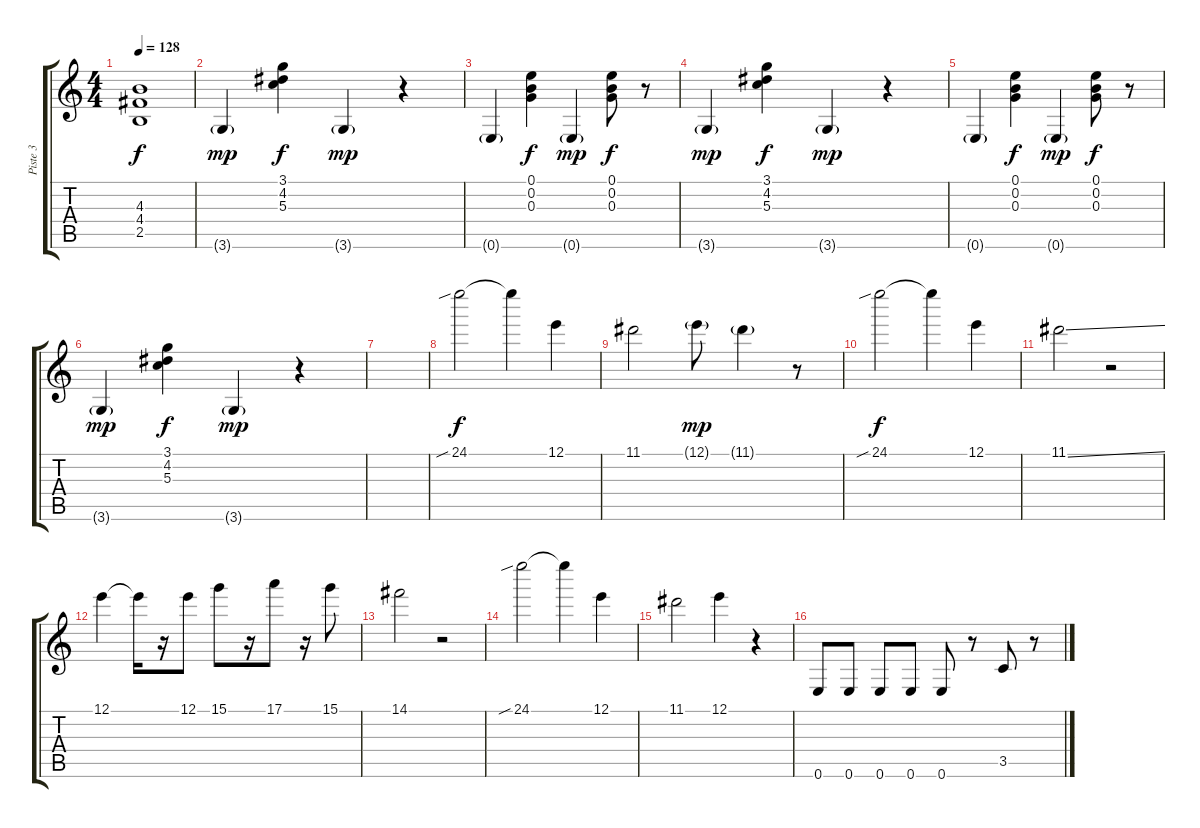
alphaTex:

\track ("Piste 3" "Piste 3") {instrument overdrivenguitar}
\staff {score tabs}
\tuning (E4 B3 G3 D3 A2 E2) {hide}
\ts (4 4)
\tempo 128
\clef g2
\ks c
(4.3 4.4 2.5).1{dy f} |
3.6{g}.4{dy mp} (3.1 4.2 5.3).4{dy f} 3.6{g}.4{dy mp} r.4 |
0.6{g}.4 (0.1 0.2 0.3).4{dy f} 0.6{g}.4{dy mp} (0.1 0.2 0.3).8{dy f} r.8 |
3.6{g}.4{dy mp} (3.1 4.2 5.3).4{dy f} 3.6{g}.4{dy mp} r.4 |
0.6{g}.4 (0.1 0.2 0.3).4{dy f} 0.6{g}.4{dy mp} (0.1 0.2 0.3).8{dy f} r.8 |
3.6{g}.4{dy mp} (3.1 4.2 5.3).4{dy f} 3.6{g}.4{dy mp} r.4 |
|
24.1{sib}.2{dy f volume 12 balance 13} 24.1{t}.4 12.1.4 |
11.1.2 12.1{g}.8{dy mp} 11.1{g}.4 r.8 |
24.1{sib}.2{dy f} 24.1{t}.4 12.1.4 |
11.1{ss}.2 r.2 |
12.1.4 12.1{t}.16 r.16 12.1.8 15.1.8 r.16 17.1.8 r.16 15.1.8 |
14.1.2 r.2 |
24.1{sib}.2 24.1{t}.4 12.1.4 |
11.1.2 12.1.4 r.4 |
0.6.8{volume 14 instrument electricguitarmuted} 0.6.8 0.6.8 0.6.8 0.6.8 r.8 3.5.8 r.8
